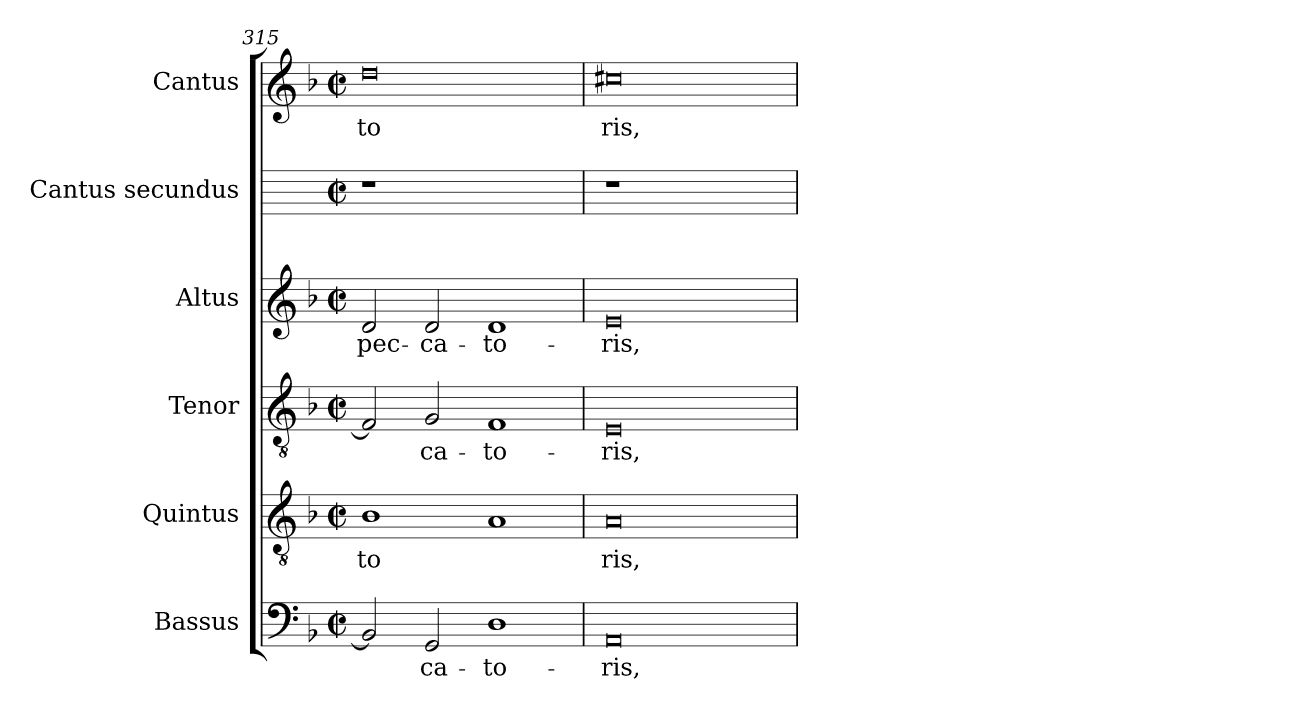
**kern	**text	**kern	**text	**kern	**text	**kern	**text	**kern	**kern	**text
*part6	*part6	*part5	*part5	*part4	*part4	*part3	*part3	*part2	*part1	*part1
*staff6	*staff6	*staff5	*staff5	*staff4	*staff4	*staff3	*staff3	*staff2	*staff1	*staff1
*I"Bassus	*	*I"Quintus	*	*I"Tenor	*	*I"Altus	*	*I"Cantus  secundus	*I"Cantus	*
*I'B	*	*I'Q	*	*I'T	*	*I'A	*	*	*I'C	*
!!LO:LB:g=z
*clefF4	*	*clefGv2	*	*clefGv2	*	*clefG2	*	*	*clefG2	*
*k[b-]	*	*k[b-]	*	*k[b-]	*	*k[b-]	*	*k[]	*k[b-]	*
*F:	*	*F:	*	*F:	*	*F:	*	*C:	*F:	*
*M2/2	*	*M2/2	*	*M2/2	*	*M2/2	*	*M2/2	*M2/2	*
*met(c|)	*	*met(c|)	*	*met(c|)	*	*met(c|)	*	*met(c|)	*met(c|)	*
=315	=315	=315	=315	=315	=315	=315	=315	=315	=315	=315
!	!LO:LY:b:cj	!	!LO:LY:b:cj	!	!LO:LY:b:cj	!	!LO:LY:b:cj	!	!	!LO:LY:b:cj
2BB-/]	.	1B-	to	2F/]	.	2d/	pec-	1r	0dd	-to
!	!LO:LY:b:cj	!	!	!	!LO:LY:b:cj	!	!LO:LY:b:cj	!	!	!
2GG/	ca-	.	.	2G/	ca-	2d/	-ca-	.	.	.
!	!LO:LY:b:cj	!	!LO:LY:b:cj	!	!LO:LY:b:cj	!	!LO:LY:b:cj	!	!	!
1D	-to-	1A	.	1F	-to-	1d	-to-	1ryy	.	.
=316	=316	=316	=316	=316	=316	=316	=316	=316	=316	=316
!	!LO:LY:b:cj	!	!LO:LY:b:cj	!	!LO:LY:b:cj	!	!LO:LY:b:cj	!	!	!LO:LY:b:cj
0AA	-ris,	0A	ris,	0E	-ris,	0e	-ris,	1r	0cc#X	ris,
.	.	.	.	.	.	.	.	1ryy	.	.
=	=	=	=	=	=	=	=	=	=	=
*-	*-	*-	*-	*-	*-	*-	*-	*-	*-	*-
